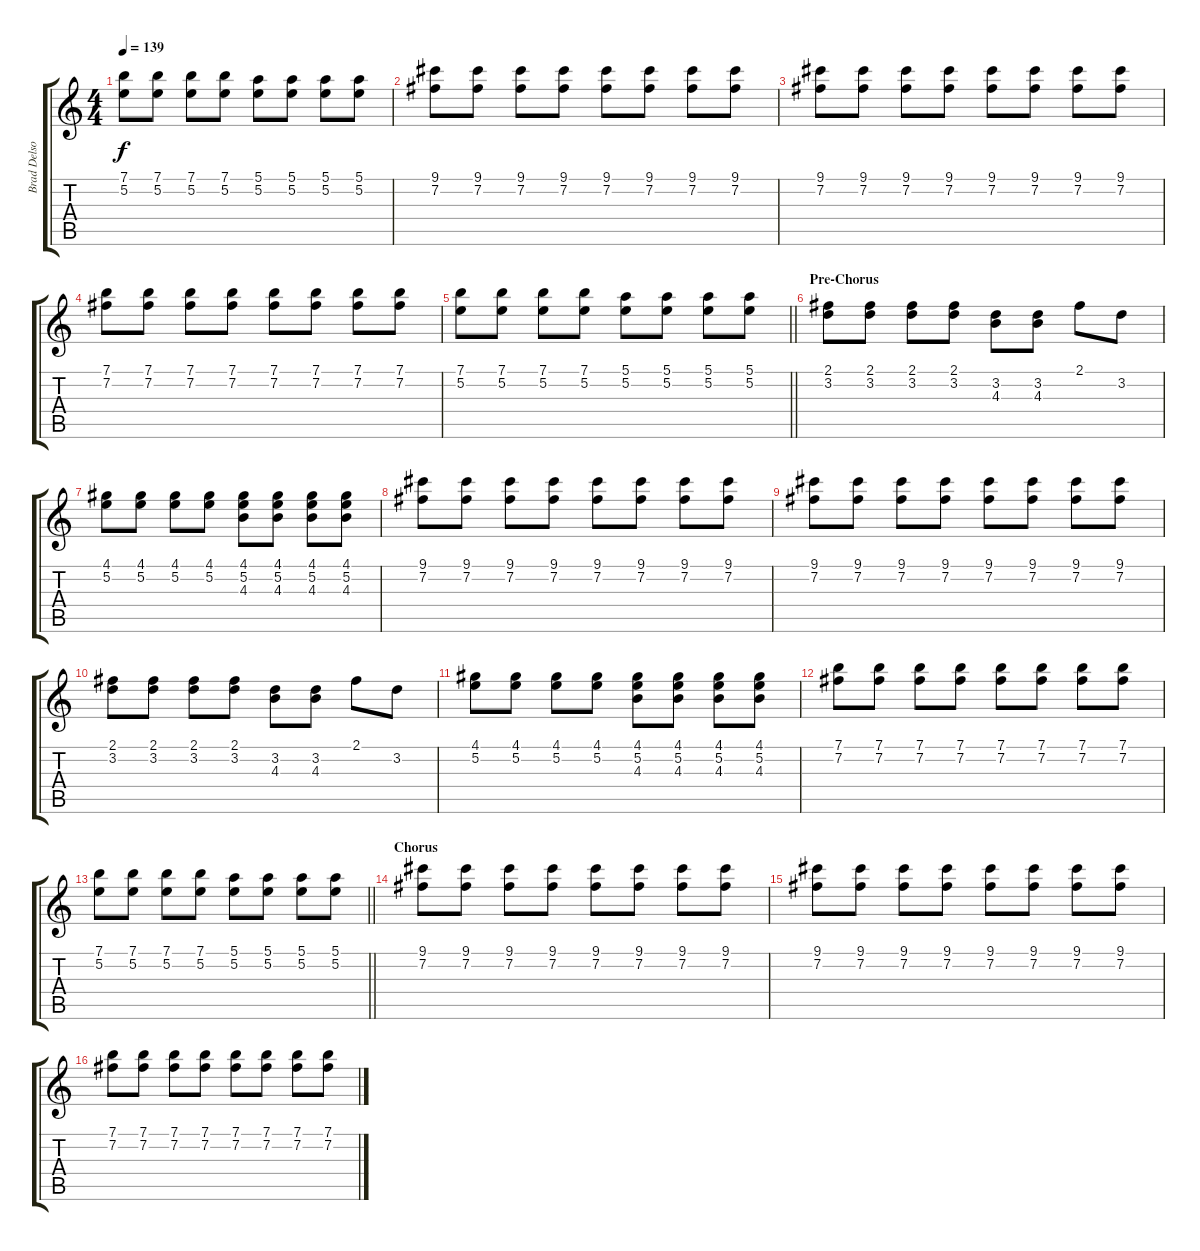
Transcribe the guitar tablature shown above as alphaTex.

\track ("Brad Delson [Guitar]" "Brad Delso") {instrument distortionguitar}
\staff {score tabs}
\tuning (E4 B3 G3 D3 A2 E2) {hide}
\ts (4 4)
\tempo 139
\clef g2
\ks c
(7.1 5.2).8{dy f} (7.1 5.2).8 (7.1 5.2).8 (7.1 5.2).8 (5.1 5.2).8 (5.1 5.2).8 (5.1 5.2).8 (5.1 5.2).8 |
(9.1 7.2).8 (9.1 7.2).8 (9.1 7.2).8 (9.1 7.2).8 (9.1 7.2).8 (9.1 7.2).8 (9.1 7.2).8 (9.1 7.2).8 |
(9.1 7.2).8 (9.1 7.2).8 (9.1 7.2).8 (9.1 7.2).8 (9.1 7.2).8 (9.1 7.2).8 (9.1 7.2).8 (9.1 7.2).8 |
(7.1 7.2).8 (7.1 7.2).8 (7.1 7.2).8 (7.1 7.2).8 (7.1 7.2).8 (7.1 7.2).8 (7.1 7.2).8 (7.1 7.2).8 |
\barLineRight lightlight
(7.1 5.2).8 (7.1 5.2).8 (7.1 5.2).8 (7.1 5.2).8 (5.1 5.2).8 (5.1 5.2).8 (5.1 5.2).8 (5.1 5.2).8 |
\section ("" "Pre-Chorus")
(2.1 3.2).8 (2.1 3.2).8 (2.1 3.2).8 (2.1 3.2).8 (3.2 4.3).8 (3.2 4.3).8 2.1.8 3.2.8 |
(4.1 5.2).8 (4.1 5.2).8 (4.1 5.2).8 (4.1 5.2).8 (4.1 5.2 4.3).8 (4.1 5.2 4.3).8 (4.1 5.2 4.3).8 (4.1 5.2 4.3).8 |
(9.1 7.2).8 (9.1 7.2).8 (9.1 7.2).8 (9.1 7.2).8 (9.1 7.2).8 (9.1 7.2).8 (9.1 7.2).8 (9.1 7.2).8 |
(9.1 7.2).8 (9.1 7.2).8 (9.1 7.2).8 (9.1 7.2).8 (9.1 7.2).8 (9.1 7.2).8 (9.1 7.2).8 (9.1 7.2).8 |
(2.1 3.2).8 (2.1 3.2).8 (2.1 3.2).8 (2.1 3.2).8 (3.2 4.3).8 (3.2 4.3).8 2.1.8 3.2.8 |
(4.1 5.2).8 (4.1 5.2).8 (4.1 5.2).8 (4.1 5.2).8 (4.1 5.2 4.3).8 (4.1 5.2 4.3).8 (4.1 5.2 4.3).8 (4.1 5.2 4.3).8 |
(7.1 7.2).8 (7.1 7.2).8 (7.1 7.2).8 (7.1 7.2).8 (7.1 7.2).8 (7.1 7.2).8 (7.1 7.2).8 (7.1 7.2).8 |
\barLineRight lightlight
(7.1 5.2).8 (7.1 5.2).8 (7.1 5.2).8 (7.1 5.2).8 (5.1 5.2).8 (5.1 5.2).8 (5.1 5.2).8 (5.1 5.2).8 |
\section ("" "Chorus")
(9.1 7.2).8 (9.1 7.2).8 (9.1 7.2).8 (9.1 7.2).8 (9.1 7.2).8 (9.1 7.2).8 (9.1 7.2).8 (9.1 7.2).8 |
(9.1 7.2).8 (9.1 7.2).8 (9.1 7.2).8 (9.1 7.2).8 (9.1 7.2).8 (9.1 7.2).8 (9.1 7.2).8 (9.1 7.2).8 |
(7.1 7.2).8 (7.1 7.2).8 (7.1 7.2).8 (7.1 7.2).8 (7.1 7.2).8 (7.1 7.2).8 (7.1 7.2).8 (7.1 7.2).8
